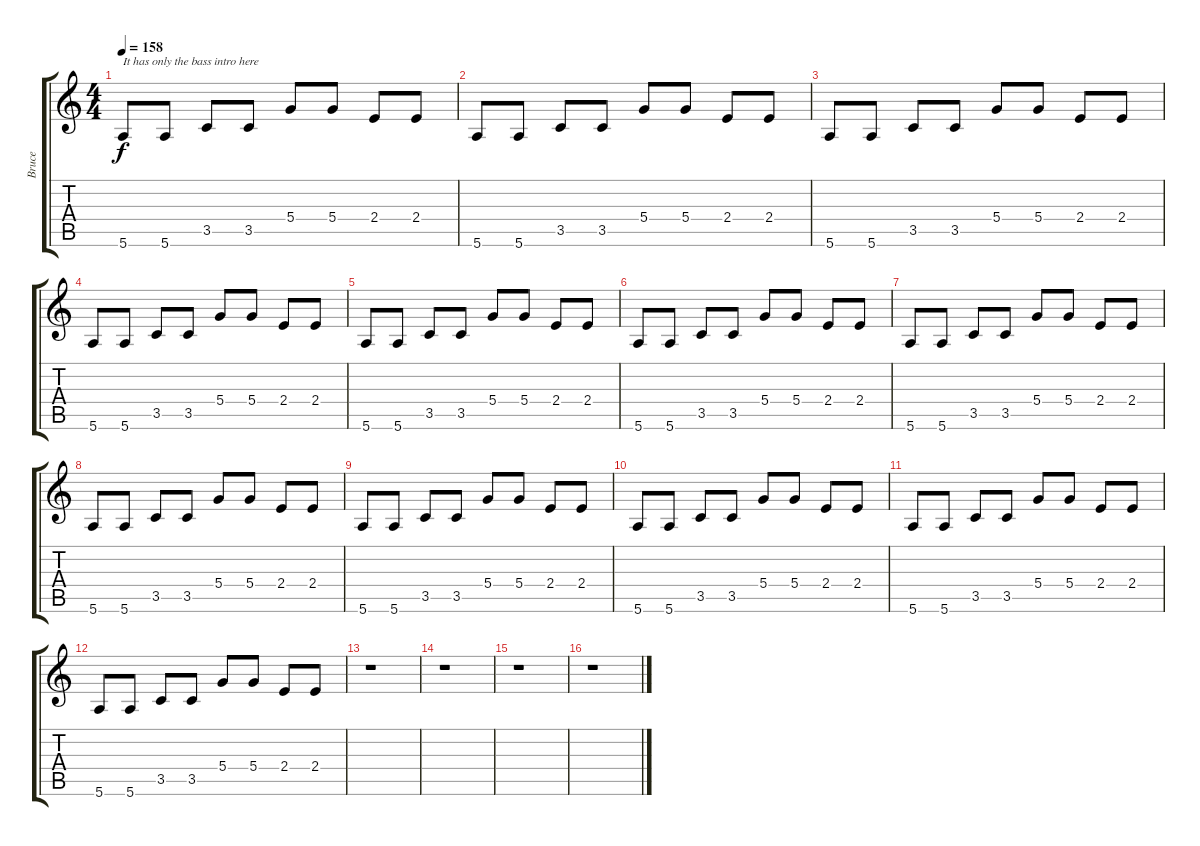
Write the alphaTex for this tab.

\track ("Bruce" "Bruce") {instrument electricbassfinger}
\staff {score tabs}
\tuning (E4 B3 G3 D3 A2 E2) {hide}
\ts (4 4)
\tempo 158
\clef g2
\ks c
5.6.8{txt "It has only the bass intro here" dy f instrument electricbassfinger} 5.6.8 3.5.8 3.5.8 5.4.8 5.4.8 2.4.8 2.4.8 |
5.6.8 5.6.8 3.5.8 3.5.8 5.4.8 5.4.8 2.4.8 2.4.8 |
5.6.8 5.6.8 3.5.8 3.5.8 5.4.8 5.4.8 2.4.8 2.4.8 |
5.6.8 5.6.8 3.5.8 3.5.8 5.4.8 5.4.8 2.4.8 2.4.8 |
5.6.8 5.6.8 3.5.8 3.5.8 5.4.8 5.4.8 2.4.8 2.4.8 |
5.6.8 5.6.8 3.5.8 3.5.8 5.4.8 5.4.8 2.4.8 2.4.8 |
5.6.8 5.6.8 3.5.8 3.5.8 5.4.8 5.4.8 2.4.8 2.4.8 |
5.6.8 5.6.8 3.5.8 3.5.8 5.4.8 5.4.8 2.4.8 2.4.8 |
5.6.8 5.6.8 3.5.8 3.5.8 5.4.8 5.4.8 2.4.8 2.4.8 |
5.6.8 5.6.8 3.5.8 3.5.8 5.4.8 5.4.8 2.4.8 2.4.8 |
5.6.8 5.6.8 3.5.8 3.5.8 5.4.8 5.4.8 2.4.8 2.4.8 |
5.6.8 5.6.8 3.5.8 3.5.8 5.4.8 5.4.8 2.4.8 2.4.8 |
r.1 |
r.1 |
r.1 |
r.1
